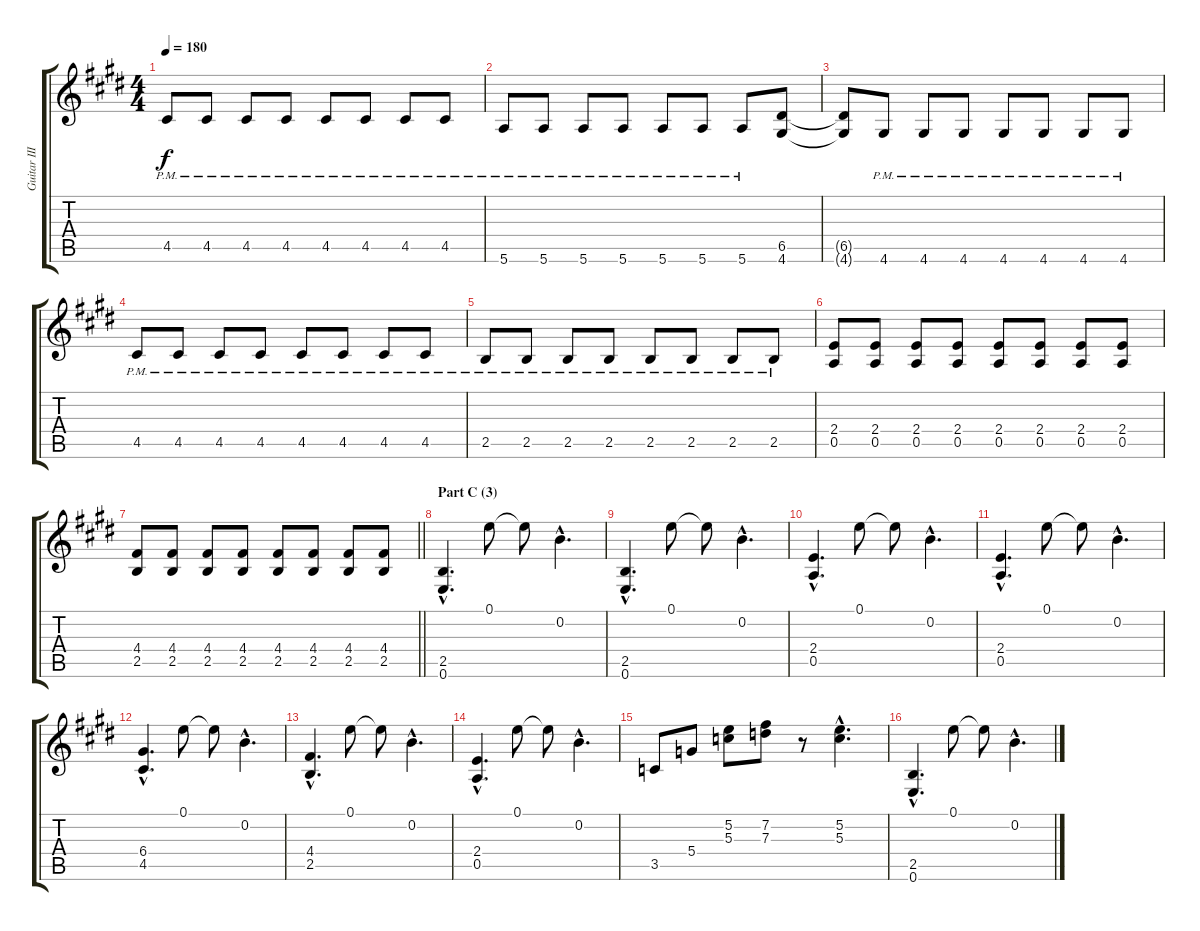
\track ("Guitar III (Kazuma)" "Guitar III") {instrument distortionguitar}
\staff {score tabs}
\tuning (E4 B3 G3 D3 A2 E2) {hide}
\ts (4 4)
\tempo 180
\clef g2
\ks e
4.5{pm}.8{dy f} 4.5{pm}.8 4.5{pm}.8 4.5{pm}.8 4.5{pm}.8 4.5{pm}.8 4.5{pm}.8 4.5{pm}.8 |
5.6{pm}.8 5.6{pm}.8 5.6{pm}.8 5.6{pm}.8 5.6{pm}.8 5.6{pm}.8 5.6{pm}.8 (6.5 4.6).8 |
(6.5{t} 4.6{t}).8 4.6{pm}.8 4.6{pm}.8 4.6{pm}.8 4.6{pm}.8 4.6{pm}.8 4.6{pm}.8 4.6{pm}.8 |
4.5{pm}.8 4.5{pm}.8 4.5{pm}.8 4.5{pm}.8 4.5{pm}.8 4.5{pm}.8 4.5{pm}.8 4.5{pm}.8 |
2.5{pm}.8 2.5{pm}.8 2.5{pm}.8 2.5{pm}.8 2.5{pm}.8 2.5{pm}.8 2.5{pm}.8 2.5{pm}.8 |
(2.4 0.5).8 (2.4 0.5).8 (2.4 0.5).8 (2.4 0.5).8 (2.4 0.5).8 (2.4 0.5).8 (2.4 0.5).8 (2.4 0.5).8 |
\barLineRight lightlight
(4.4 2.5).8 (4.4 2.5).8 (4.4 2.5).8 (4.4 2.5).8 (4.4 2.5).8 (4.4 2.5).8 (4.4 2.5).8 (4.4 2.5).8 |
\section ("" "Part C (3)")
(2.5{hac} 0.6{hac}).4{d} 0.1.8 0.1{t}.8 0.2{hac}.4{d} |
(2.5{hac} 0.6{hac}).4{d} 0.1.8 0.1{t}.8 0.2{hac}.4{d} |
(2.4{hac} 0.5{hac}).4{d} 0.1.8 0.1{t}.8 0.2{hac}.4{d} |
(2.4{hac} 0.5{hac}).4{d} 0.1.8 0.1{t}.8 0.2{hac}.4{d} |
(6.4{hac} 4.5{hac}).4{d} 0.1.8 0.1{t}.8 0.2{hac}.4{d} |
(4.4{hac} 2.5{hac}).4{d} 0.1.8 0.1{t}.8 0.2{hac}.4{d} |
(2.4{hac} 0.5{hac}).4{d} 0.1.8 0.1{t}.8 0.2{hac}.4{d} |
3.5.8 5.4.8 (5.2 5.3).8 (7.2 7.3).8 r.8 (5.2{hac} 5.3{hac}).4{d} |
(2.5{hac} 0.6{hac}).4{d} 0.1.8 0.1{t}.8 0.2{hac}.4{d}
